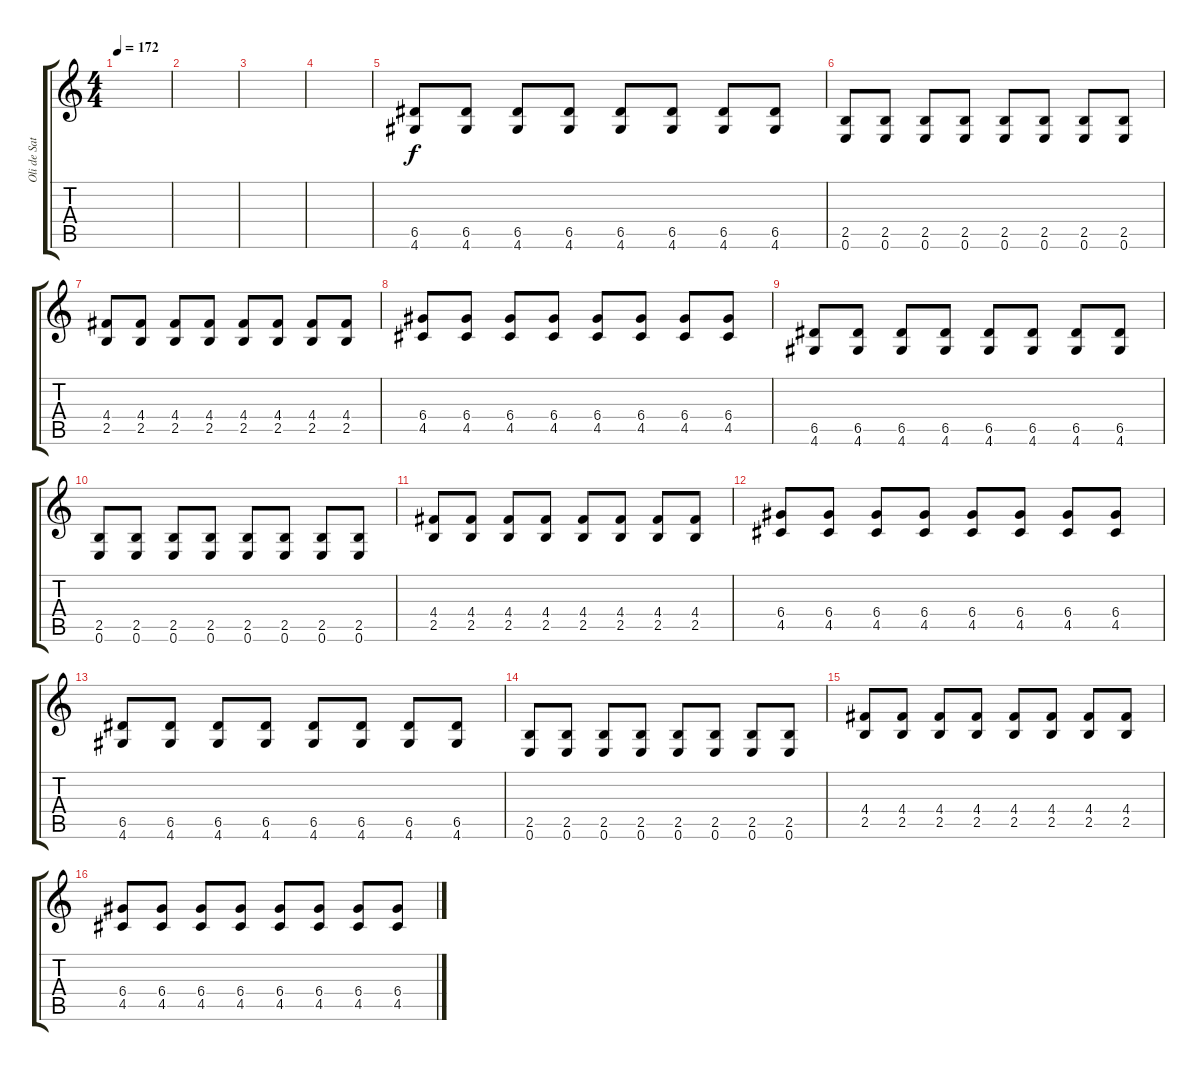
\track ("Oli de Sat" "Oli de Sat") {instrument overdrivenguitar}
\staff {score tabs}
\tuning (E4 B3 G3 D3 A2 E2) {hide}
\ts (4 4)
\tempo 172
\clef g2
\ks c
|
|
|
|
(6.5 4.6).8 (6.5 4.6).8 (6.5 4.6).8 (6.5 4.6).8 (6.5 4.6).8 (6.5 4.6).8 (6.5 4.6).8 (6.5 4.6).8 |
(2.5 0.6).8 (2.5 0.6).8 (2.5 0.6).8 (2.5 0.6).8 (2.5 0.6).8 (2.5 0.6).8 (2.5 0.6).8 (2.5 0.6).8 |
(4.4 2.5).8 (4.4 2.5).8 (4.4 2.5).8 (4.4 2.5).8 (4.4 2.5).8 (4.4 2.5).8 (4.4 2.5).8 (4.4 2.5).8 |
(6.4 4.5).8 (6.4 4.5).8 (6.4 4.5).8 (6.4 4.5).8 (6.4 4.5).8 (6.4 4.5).8 (6.4 4.5).8 (6.4 4.5).8 |
(6.5 4.6).8 (6.5 4.6).8 (6.5 4.6).8 (6.5 4.6).8 (6.5 4.6).8 (6.5 4.6).8 (6.5 4.6).8 (6.5 4.6).8 |
(2.5 0.6).8 (2.5 0.6).8 (2.5 0.6).8 (2.5 0.6).8 (2.5 0.6).8 (2.5 0.6).8 (2.5 0.6).8 (2.5 0.6).8 |
(4.4 2.5).8 (4.4 2.5).8 (4.4 2.5).8 (4.4 2.5).8 (4.4 2.5).8 (4.4 2.5).8 (4.4 2.5).8 (4.4 2.5).8 |
(6.4 4.5).8 (6.4 4.5).8 (6.4 4.5).8 (6.4 4.5).8 (6.4 4.5).8 (6.4 4.5).8 (6.4 4.5).8 (6.4 4.5).8 |
(6.5 4.6).8 (6.5 4.6).8 (6.5 4.6).8 (6.5 4.6).8 (6.5 4.6).8 (6.5 4.6).8 (6.5 4.6).8 (6.5 4.6).8 |
(2.5 0.6).8 (2.5 0.6).8 (2.5 0.6).8 (2.5 0.6).8 (2.5 0.6).8 (2.5 0.6).8 (2.5 0.6).8 (2.5 0.6).8 |
(4.4 2.5).8 (4.4 2.5).8 (4.4 2.5).8 (4.4 2.5).8 (4.4 2.5).8 (4.4 2.5).8 (4.4 2.5).8 (4.4 2.5).8 |
(6.4 4.5).8 (6.4 4.5).8 (6.4 4.5).8 (6.4 4.5).8 (6.4 4.5).8 (6.4 4.5).8 (6.4 4.5).8 (6.4 4.5).8
